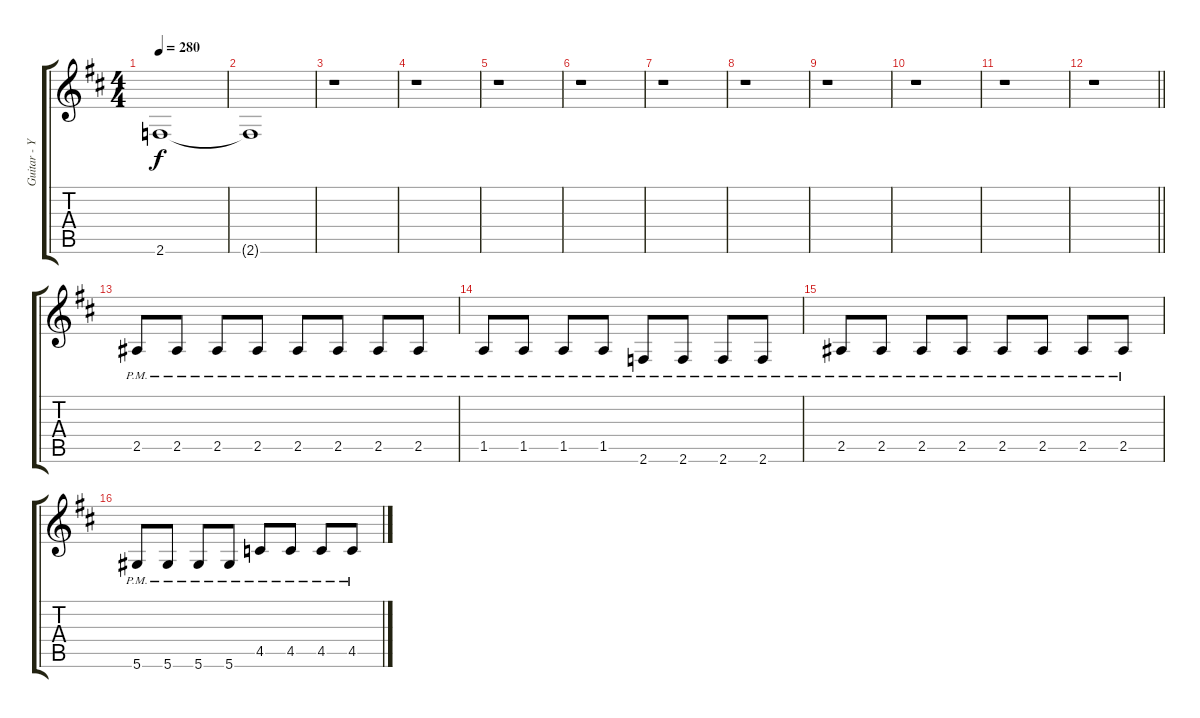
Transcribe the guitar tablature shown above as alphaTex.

\track ("Guitar - Yngwie J. Malmsteen" "Guitar - Y") {instrument overdrivenguitar}
\staff {score tabs}
\tuning (Eb4 Bb3 Gb3 Db3 Ab2 Eb2) {hide}
\ts (4 4)
\tempo 280
\clef g2
\ks bminor
2.6{t}.1{dy f} |
2.6{t}.1 |
r.1 |
r.1 |
r.1 |
r.1 |
r.1 |
r.1 |
r.1 |
r.1 |
r.1 |
\barLineRight lightlight
r.1 |
2.5{pm}.8 2.5{pm}.8 2.5{pm}.8 2.5{pm}.8 2.5{pm}.8 2.5{pm}.8 2.5{pm}.8 2.5{pm}.8 |
1.5{pm}.8 1.5{pm}.8 1.5{pm}.8 1.5{pm}.8 2.6{pm}.8 2.6{pm}.8 2.6{pm}.8 2.6{pm}.8 |
2.5{pm}.8 2.5{pm}.8 2.5{pm}.8 2.5{pm}.8 2.5{pm}.8 2.5{pm}.8 2.5{pm}.8 2.5{pm}.8 |
5.6{pm}.8 5.6{pm}.8 5.6{pm}.8 5.6{pm}.8 4.5{pm}.8 4.5{pm}.8 4.5{pm}.8 4.5{pm}.8
